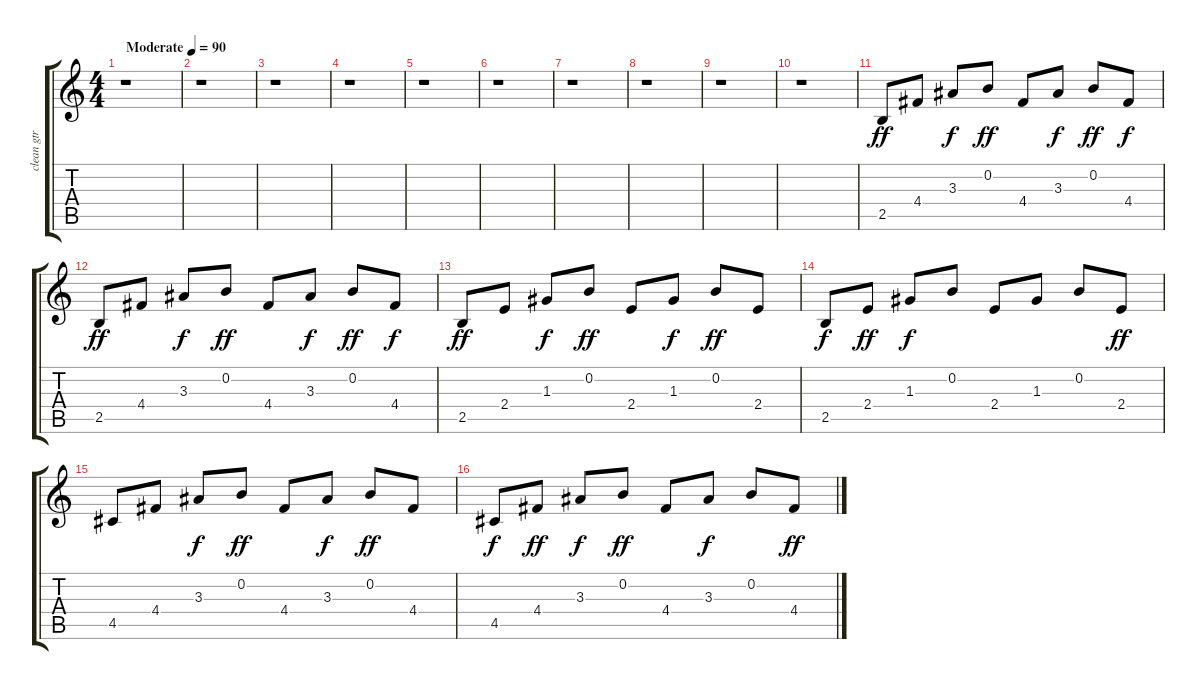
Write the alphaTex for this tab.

\track ("clean gtr" "clean gtr") {solo instrument acousticguitarsteel}
\staff {score tabs}
\tuning (E4 B3 G3 D3 A2 E2) {hide}
\ts (4 4)
\tempo (90 "Moderate")
\clef g2
\ks c
r.1{dy ff instrument acousticguitarsteel} |
r.1 |
r.1 |
r.1 |
r.1 |
r.1 |
r.1 |
r.1 |
r.1 |
r.1 |
2.5.8 4.4.8 3.3.8{dy f} 0.2.8{dy ff} 4.4.8 3.3.8{dy f} 0.2.8{dy ff} 4.4.8{dy f} |
2.5.8{dy ff} 4.4.8 3.3.8{dy f} 0.2.8{dy ff} 4.4.8 3.3.8{dy f} 0.2.8{dy ff} 4.4.8{dy f} |
2.5.8{dy ff} 2.4.8 1.3.8{dy f} 0.2.8{dy ff} 2.4.8 1.3.8{dy f} 0.2.8{dy ff} 2.4.8 |
2.5.8{dy f} 2.4.8{dy ff} 1.3.8{dy f} 0.2.8 2.4.8 1.3.8 0.2.8 2.4.8{dy ff} |
4.5.8 4.4.8 3.3.8{dy f} 0.2.8{dy ff} 4.4.8 3.3.8{dy f} 0.2.8{dy ff} 4.4.8 |
4.5.8{dy f} 4.4.8{dy ff} 3.3.8{dy f} 0.2.8{dy ff} 4.4.8 3.3.8{dy f} 0.2.8 4.4.8{dy ff}
